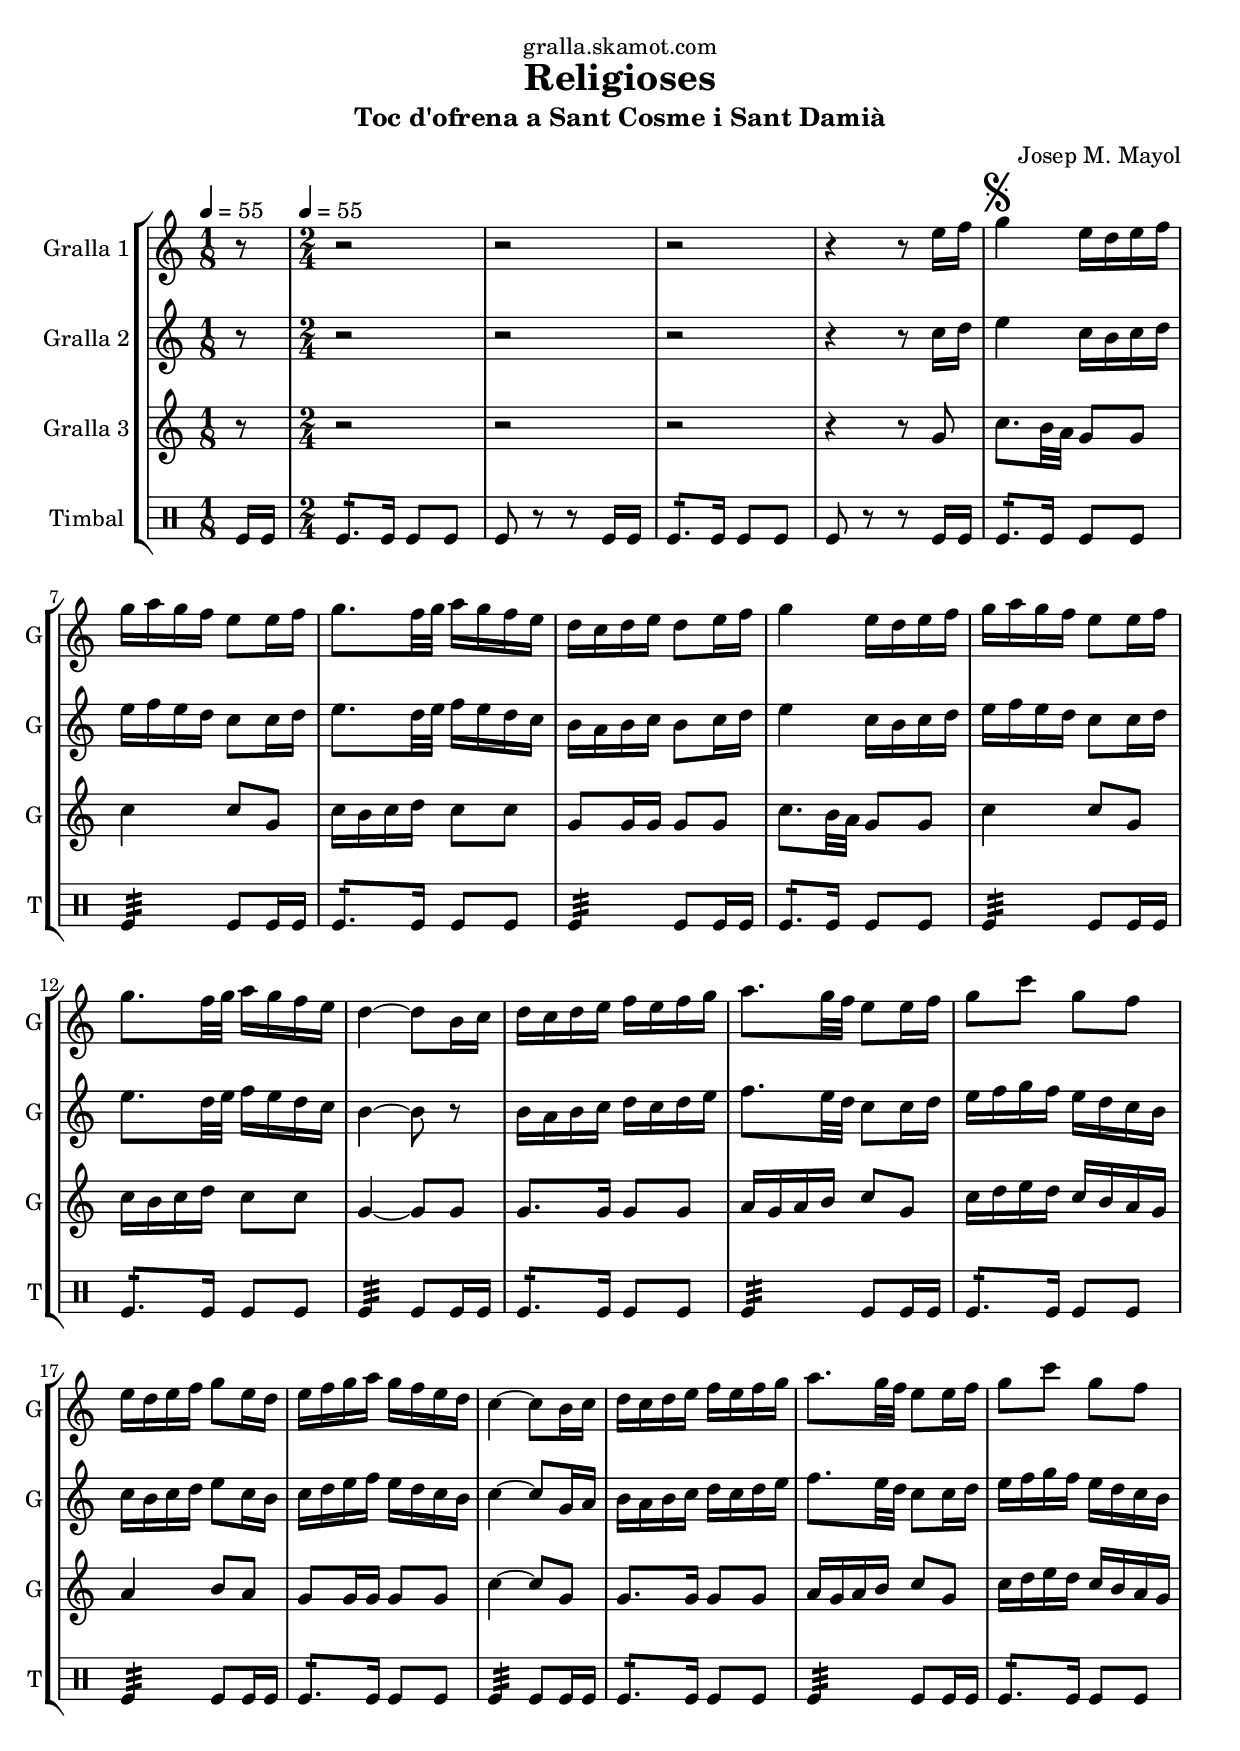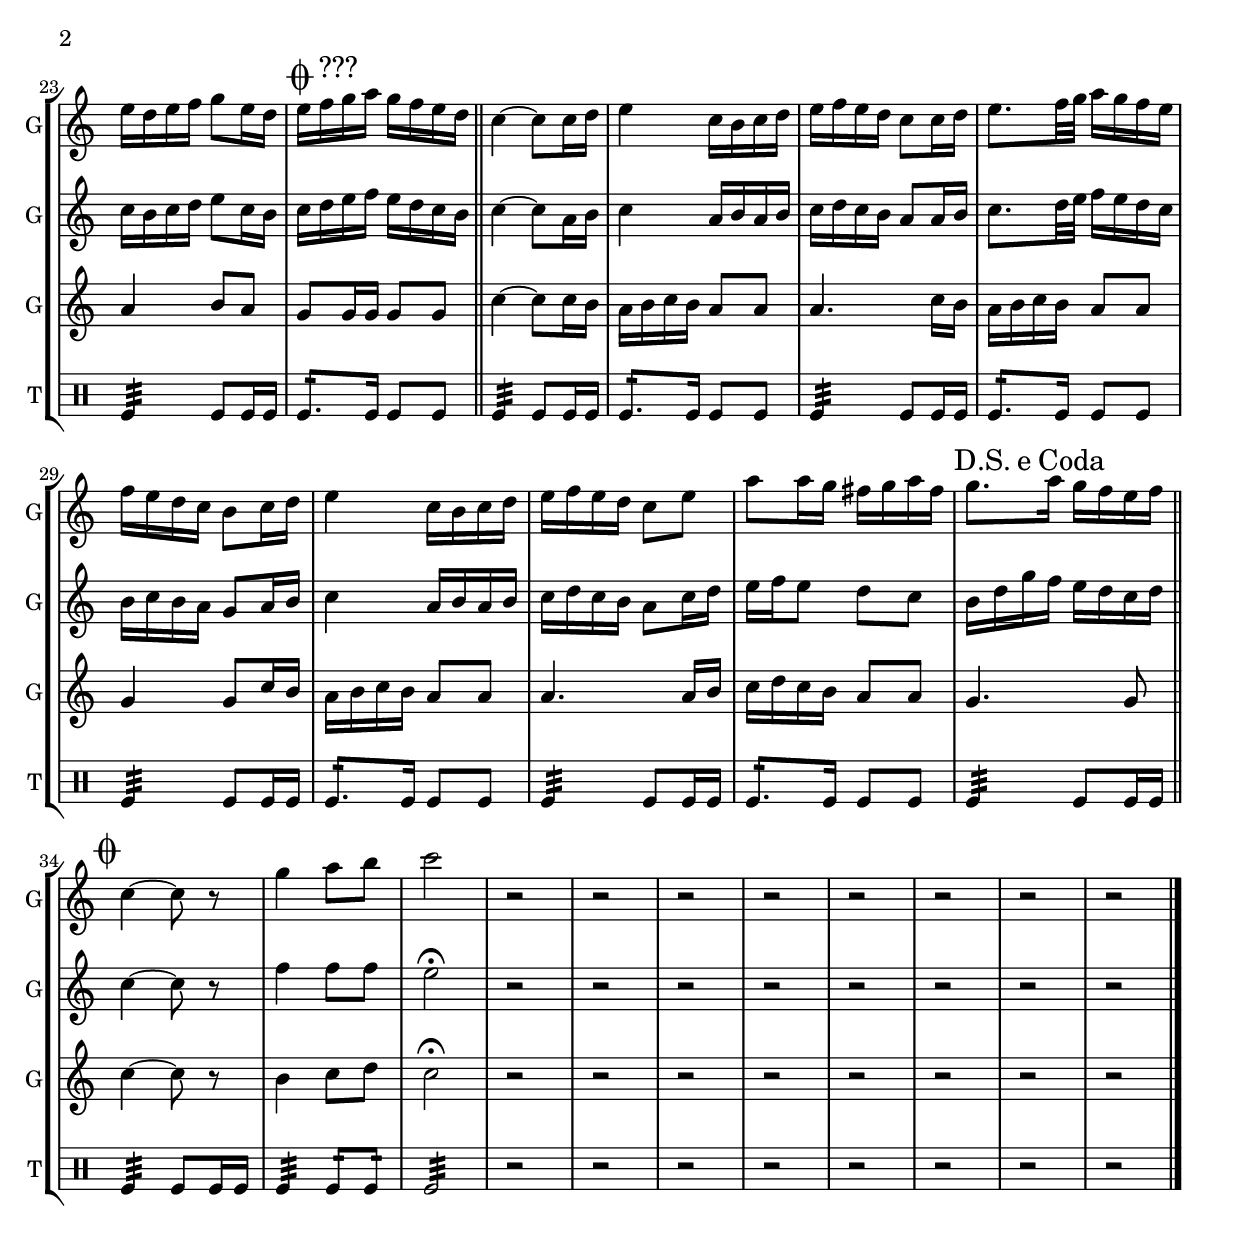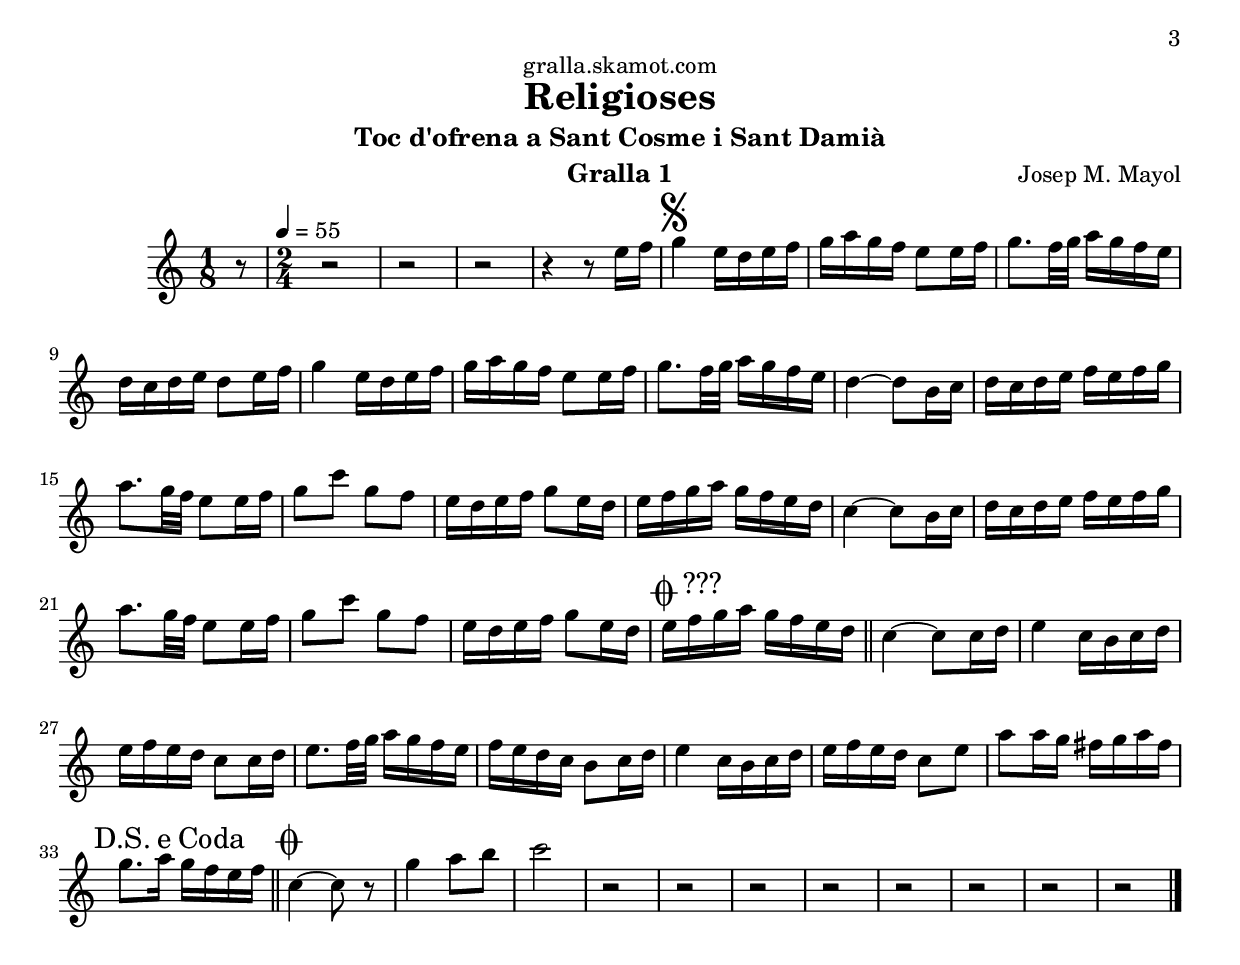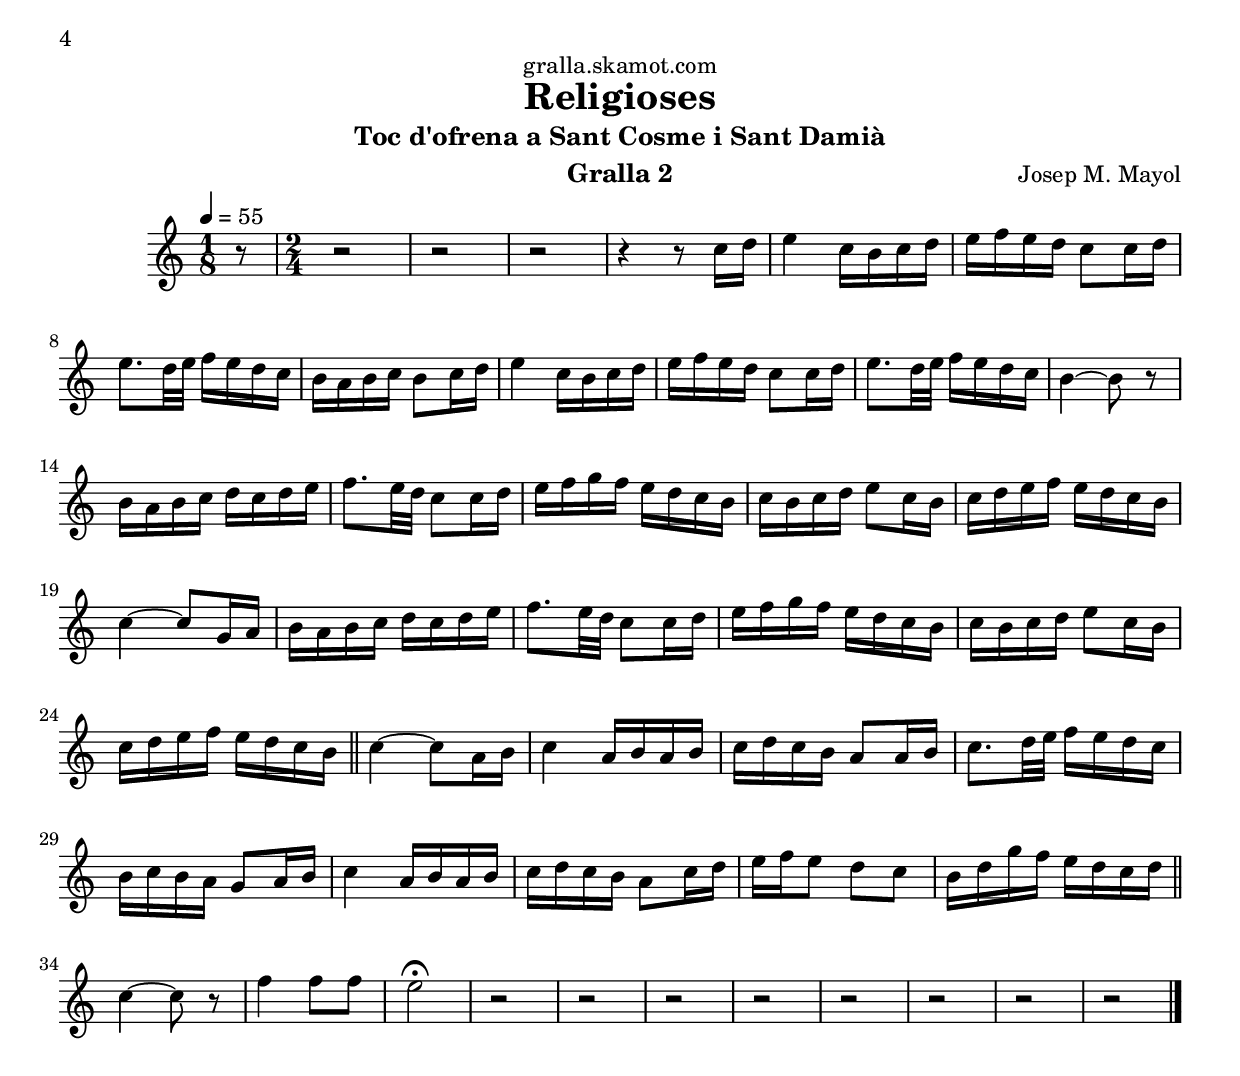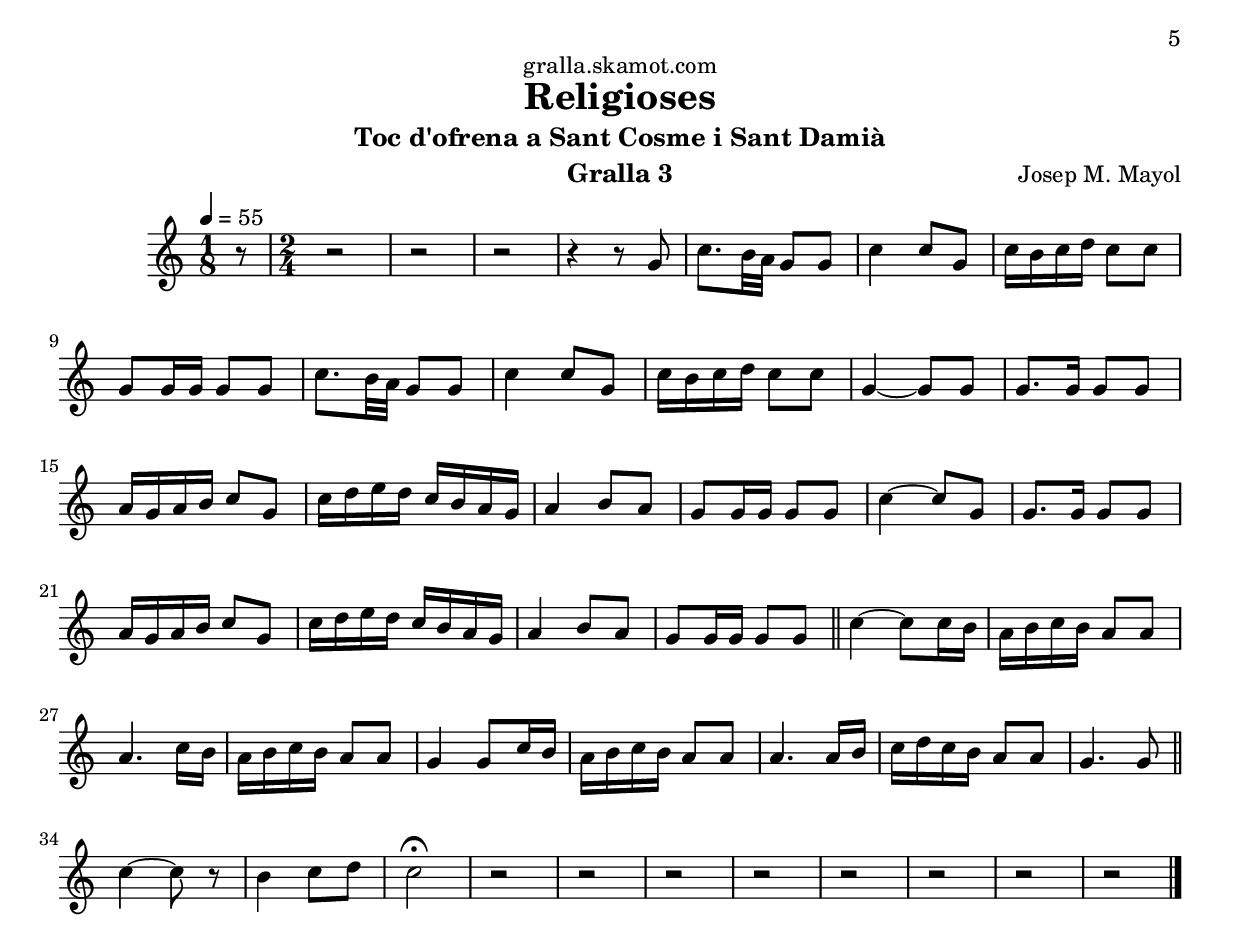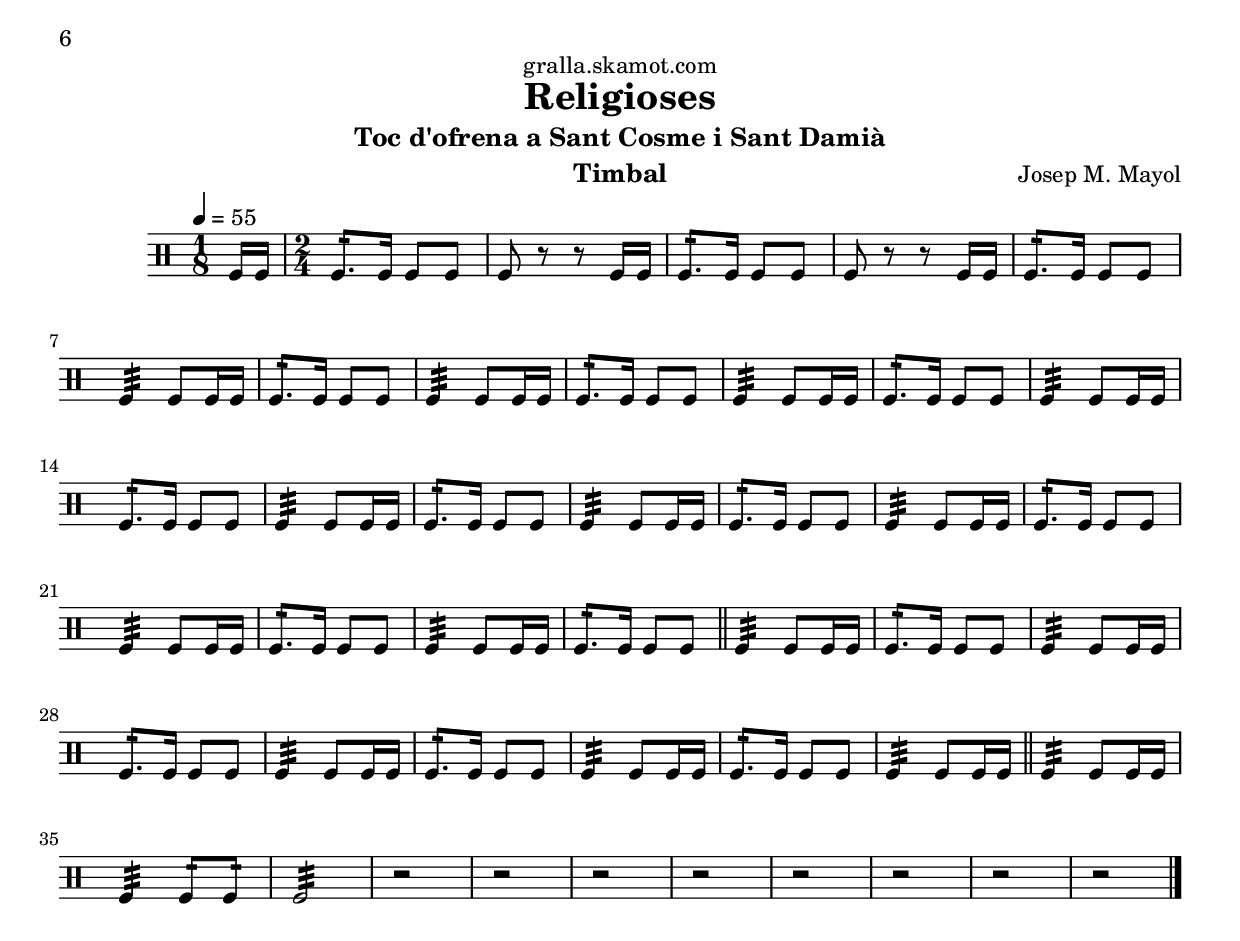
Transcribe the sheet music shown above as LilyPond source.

\version "2.16.2"

\header {
  dedication="gralla.skamot.com"
  title="Religioses"
  subtitle="Toc d'ofrena a Sant Cosme i Sant Damià"
  subsubtitle=""
  poet=""
  meter=""
  piece=""
  composer="Josep M. Mayol"
  arranger=""
  opus=""
  instrument=""
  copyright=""
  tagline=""
}

liniaroAa =
\relative e''
{
  \clef treble
  \key c \major
  \time 1/8
  r8 \tempo 4 = 55  |
  \time 2/4   r2  |
  r2  |
  r2  |
  %05
  r4 r8 e16 f  |
  \mark \markup {\musicglyph #"scripts.segno"} g4 e16 d e f  |
  g16 a g f e8 e16 f  |
  g8. f32 g a16 g f e  |
  d16 c d e d8 e16 f  |
  %10
  g4 e16 d e f  |
  g16 a g f e8 e16 f  |
  g8. f32 g a16 g f e  |
  d4 ~ d8 b16 c  |
  d16 c d e f e f g  |
  %15
  a8. g32 f e8 e16 f  |
  g8 c g f  |
  e16 d e f g8 e16 d  |
  e16 f g a g f e d  |
  c4 ~ c8 b16 c  |
  %20
  d16 c d e f e f g  |
  a8. g32 f e8 e16 f  |
  g8 c g f  |
  e16 d e f g8 e16 d  |
  \mark \markup {\musicglyph #"scripts.coda" ???} e16 f g a g f e d  \bar "||"
  %25
  c4 ~ c8 c16 d  |
  e4 c16 b c d  |
  e16 f e d c8 c16 d  |
  e8. f32 g a16 g f e  |
  f16 e d c b8 c16 d  |
  %30
  e4 c16 b c d  |
  e16 f e d c8 e  |
  a8 a16 g fis g a fis  |
  \mark \markup {D.S. e Coda} g8. a16 g f e f  \bar "||"
  \mark \markup {\musicglyph #"scripts.coda"} c4 ~ c8 r  |
  %35
  g'4 a8 b  |
  c2  |
  r2  |
  r2  |
  r2  |
  %40
  r2  |
  r2  |
  r2  |
  r2  |
  r2  \bar "|."
}

liniaroAb =
\relative c''
{
  \tempo 4 = 55
  \clef treble
  \key c \major
  \time 1/8
  r8  |
  \time 2/4   r2  |
  r2  |
  r2  |
  %05
  r4 r8 c16 d  |
  e4 c16 b c d  |
  e16 f e d c8 c16 d  |
  e8. d32 e f16 e d c  |
  b16 a b c b8 c16 d  |
  %10
  e4 c16 b c d  |
  e16 f e d c8 c16 d  |
  e8. d32 e f16 e d c  |
  b4 ~ b8 r  |
  b16 a b c d c d e  |
  %15
  f8. e32 d c8 c16 d  |
  e16 f g f e d c b  |
  c16 b c d e8 c16 b  |
  c16 d e f e d c b  |
  c4 ~ c8 g16 a  |
  %20
  b16 a b c d c d e  |
  f8. e32 d c8 c16 d  |
  e16 f g f e d c b  |
  c16 b c d e8 c16 b  |
  c16 d e f e d c b  \bar "||"
  %25
  c4 ~ c8 a16 b  |
  c4 a16 b a b  |
  c16 d c b a8 a16 b  |
  c8. d32 e f16 e d c  |
  b16 c b a g8 a16 b  |
  %30
  c4 a16 b a b  |
  c16 d c b a8 c16 d  |
  e16 f e8 d c  |
  b16 d g f e d c d  \bar "||"
  c4 ~ c8 r  |
  %35
  f4 f8 f  |
  e2 \fermata  |
  r2  |
  r2  |
  r2  |
  %40
  r2  |
  r2  |
  r2  |
  r2  |
  r2  \bar "|."
}

liniaroAc =
\relative g'
{
  \tempo 4 = 55
  \clef treble
  \key c \major
  \time 1/8
  r8  |
  \time 2/4   r2  |
  r2  |
  r2  |
  %05
  r4 r8 g  |
  c8. b32 a g8 g  |
  c4 c8 g  |
  c16 b c d c8 c  |
  g8 g16 g g8 g  |
  %10
  c8. b32 a g8 g  |
  c4 c8 g  |
  c16 b c d c8 c  |
  g4 ~ g8 g  |
  g8. g16 g8 g  |
  %15
  a16 g a b c8 g  |
  c16 d e d c b a g  |
  a4 b8 a  |
  g8 g16 g g8 g  |
  c4 ~ c8 g  |
  %20
  g8. g16 g8 g  |
  a16 g a b c8 g  |
  c16 d e d c b a g  |
  a4 b8 a  |
  g8 g16 g g8 g  \bar "||"
  %25
  c4 ~ c8 c16 b  |
  a16 b c b a8 a  |
  a4. c16 b  |
  a16 b c b a8 a  |
  g4 g8 c16 b  |
  %30
  a16 b c b a8 a  |
  a4. a16 b  |
  c16 d c b a8 a  |
  g4. g8  \bar "||"
  c4 ~ c8 r  |
  %35
  b4 c8 d  |
  c2 \fermata  |
  r2  |
  r2  |
  r2  |
  %40
  r2  |
  r2  |
  r2  |
  r2  |
  r2  \bar "|."
}

liniaroAd =
\drummode
{
  \tempo 4 = 55
  \time 1/8
  tomfl16 tomfl  |
  \time 2/4   tomfl8.:16 tomfl16 tomfl8 tomfl  |
  tomfl8 r r tomfl16 tomfl  |
  tomfl8.:16 tomfl16 tomfl8 tomfl  |
  %05
  tomfl8 r r tomfl16 tomfl  |
  tomfl8.:16 tomfl16 tomfl8 tomfl  |
  tomfl4:32 tomfl8 tomfl16 tomfl  |
  tomfl8.:16 tomfl16 tomfl8 tomfl  |
  tomfl4:32 tomfl8 tomfl16 tomfl  |
  %10
  tomfl8.:16 tomfl16 tomfl8 tomfl  |
  tomfl4:32 tomfl8 tomfl16 tomfl  |
  tomfl8.:16 tomfl16 tomfl8 tomfl  |
  tomfl4:32 tomfl8 tomfl16 tomfl  |
  tomfl8.:16 tomfl16 tomfl8 tomfl  |
  %15
  tomfl4:32 tomfl8 tomfl16 tomfl  |
  tomfl8.:16 tomfl16 tomfl8 tomfl  |
  tomfl4:32 tomfl8 tomfl16 tomfl  |
  tomfl8.:16 tomfl16 tomfl8 tomfl  |
  tomfl4:32 tomfl8 tomfl16 tomfl  |
  %20
  tomfl8.:16 tomfl16 tomfl8 tomfl  |
  tomfl4:32 tomfl8 tomfl16 tomfl  |
  tomfl8.:16 tomfl16 tomfl8 tomfl  |
  tomfl4:32 tomfl8 tomfl16 tomfl  |
  tomfl8.:16 tomfl16 tomfl8 tomfl  \bar "||"
  %25
  tomfl4:32 tomfl8 tomfl16 tomfl  |
  tomfl8.:16 tomfl16 tomfl8 tomfl  |
  tomfl4:32 tomfl8 tomfl16 tomfl  |
  tomfl8.:16 tomfl16 tomfl8 tomfl  |
  tomfl4:32 tomfl8 tomfl16 tomfl  |
  %30
  tomfl8.:16 tomfl16 tomfl8 tomfl  |
  tomfl4:32 tomfl8 tomfl16 tomfl  |
  tomfl8.:16 tomfl16 tomfl8 tomfl  |
  tomfl4:32 tomfl8 tomfl16 tomfl  \bar "||"
  tomfl4:32 tomfl8 tomfl16 tomfl  |
  %35
  tomfl4:32 tomfl8:16 tomfl:16  |
  tomfl2:32  |
  r2  |
  r2  |
  r2  |
  %40
  r2  |
  r2  |
  r2  |
  r2  |
  r2  \bar "|."
}

\bookpart {
  \score {
    \new StaffGroup {
      \override Score.RehearsalMark #'self-alignment-X = #LEFT
      <<
        \new Staff \with {instrumentName = #"Gralla 1" shortInstrumentName = #"G"} \liniaroAa
        \new Staff \with {instrumentName = #"Gralla 2" shortInstrumentName = #"G"} \liniaroAb
        \new Staff \with {instrumentName = #"Gralla 3" shortInstrumentName = #"G"} \liniaroAc
        \new DrumStaff \with {instrumentName = #"Timbal" shortInstrumentName = #"T"} \liniaroAd
      >>
    }
    \layout {}
  }
  \score { \unfoldRepeats
    \new StaffGroup {
      \override Score.RehearsalMark #'self-alignment-X = #LEFT
      <<
        \new Staff \with {instrumentName = #"Gralla 1" shortInstrumentName = #"G"} \liniaroAa
        \new Staff \with {instrumentName = #"Gralla 2" shortInstrumentName = #"G"} \liniaroAb
        \new Staff \with {instrumentName = #"Gralla 3" shortInstrumentName = #"G"} \liniaroAc
        \new DrumStaff \with {instrumentName = #"Timbal" shortInstrumentName = #"T"} \liniaroAd
      >>
    }
    \midi {
      \set Staff.midiInstrument = "oboe"
      \set DrumStaff.midiInstrument = "drums"
    }
  }
}

\bookpart {
  \header {instrument="Gralla 1"}
  \score {
    \new StaffGroup {
      \override Score.RehearsalMark #'self-alignment-X = #LEFT
      <<
        \new Staff \liniaroAa
      >>
    }
    \layout {}
  }
  \score { \unfoldRepeats
    \new StaffGroup {
      \override Score.RehearsalMark #'self-alignment-X = #LEFT
      <<
        \new Staff \liniaroAa
      >>
    }
    \midi {
      \set Staff.midiInstrument = "oboe"
      \set DrumStaff.midiInstrument = "drums"
    }
  }
}

\bookpart {
  \header {instrument="Gralla 2"}
  \score {
    \new StaffGroup {
      \override Score.RehearsalMark #'self-alignment-X = #LEFT
      <<
        \new Staff \liniaroAb
      >>
    }
    \layout {}
  }
  \score { \unfoldRepeats
    \new StaffGroup {
      \override Score.RehearsalMark #'self-alignment-X = #LEFT
      <<
        \new Staff \liniaroAb
      >>
    }
    \midi {
      \set Staff.midiInstrument = "oboe"
      \set DrumStaff.midiInstrument = "drums"
    }
  }
}

\bookpart {
  \header {instrument="Gralla 3"}
  \score {
    \new StaffGroup {
      \override Score.RehearsalMark #'self-alignment-X = #LEFT
      <<
        \new Staff \liniaroAc
      >>
    }
    \layout {}
  }
  \score { \unfoldRepeats
    \new StaffGroup {
      \override Score.RehearsalMark #'self-alignment-X = #LEFT
      <<
        \new Staff \liniaroAc
      >>
    }
    \midi {
      \set Staff.midiInstrument = "oboe"
      \set DrumStaff.midiInstrument = "drums"
    }
  }
}

\bookpart {
  \header {instrument="Timbal"}
  \score {
    \new StaffGroup {
      \override Score.RehearsalMark #'self-alignment-X = #LEFT
      <<
        \new DrumStaff \liniaroAd
      >>
    }
    \layout {}
  }
  \score { \unfoldRepeats
    \new StaffGroup {
      \override Score.RehearsalMark #'self-alignment-X = #LEFT
      <<
        \new DrumStaff \liniaroAd
      >>
    }
    \midi {
      \set Staff.midiInstrument = "oboe"
      \set DrumStaff.midiInstrument = "drums"
    }
  }
}

